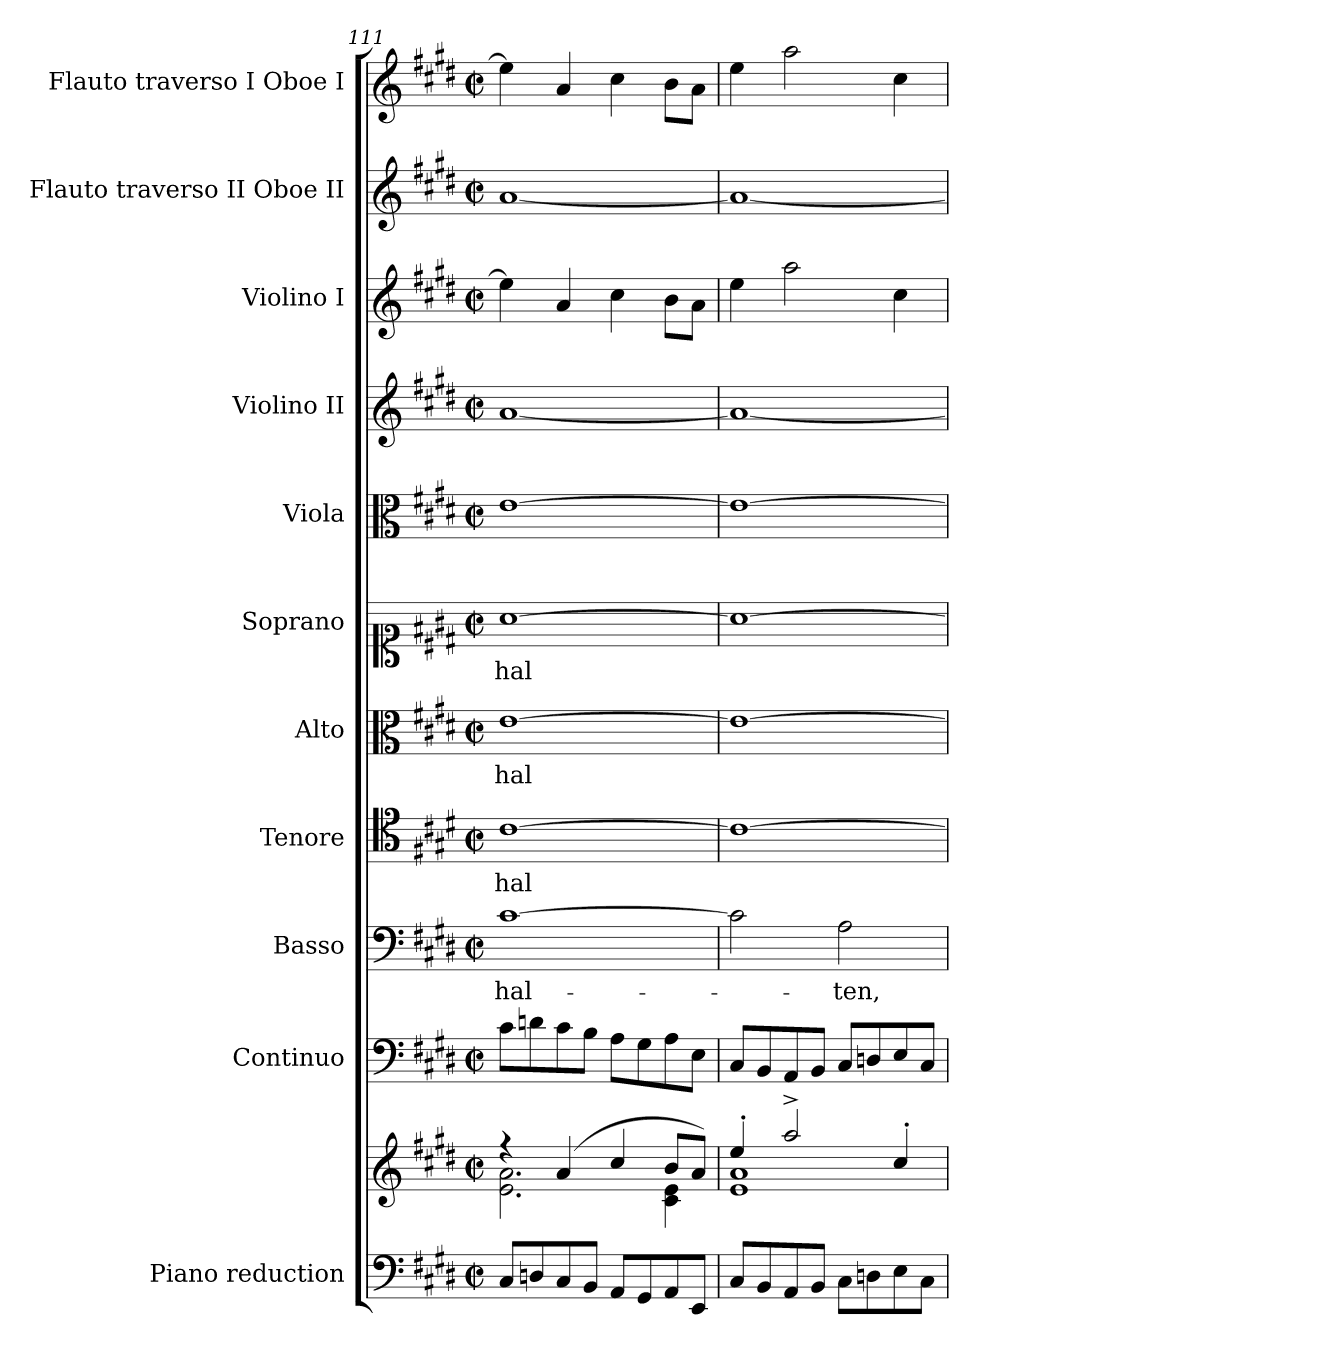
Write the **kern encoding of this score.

**kern	**kern	**kern	**kern	**text	**kern	**text	**kern	**text	**kern	**text	**kern	**kern	**kern	**kern	**kern
*part11	*part11	*part10	*part9	*part9	*part8	*part8	*part7	*part7	*part6	*part6	*part5	*part4	*part3	*part2	*part1
*staff12	*staff11	*staff10	*staff9	*staff9	*staff8	*staff8	*staff7	*staff7	*staff6	*staff6	*staff5	*staff4	*staff3	*staff2	*staff1
*I"Piano reduction	*	*I"Continuo	*I"Basso	*	*I"Tenore	*	*I"Alto	*	*I"Soprano	*	*I"Viola	*I"Violino II	*I"Violino I	*I"Flauto traverso II Oboe II	*I"Flauto traverso I Oboe I
*I'Pno	*	*	*	*	*	*	*	*	*	*	*	*	*	*I'Ob	*I'Ob
*clefF4	*clefG2	*clefF4	*clefF4	*	*clefC4	*	*clefC3	*	*clefC1	*	*clefC3	*clefG2	*clefG2	*clefG2	*clefG2
*k[f#c#g#d#]	*k[f#c#g#d#]	*k[f#c#g#d#]	*k[f#c#g#d#]	*	*k[f#c#g#d#]	*	*k[f#c#g#d#]	*	*k[f#c#g#d#]	*	*k[f#c#g#d#]	*k[f#c#g#d#]	*k[f#c#g#d#]	*k[f#c#g#d#]	*k[f#c#g#d#]
*M2/2	*M2/2	*M2/2	*M2/2	*	*M2/2	*	*M2/2	*	*M2/2	*	*M2/2	*M2/2	*M2/2	*M2/2	*M2/2
*met(c|)	*met(c|)	*met(c|)	*met(c|)	*	*met(c|)	*	*met(c|)	*	*met(c|)	*	*met(c|)	*met(c|)	*met(c|)	*met(c|)	*met(c|)
=111	=111	=111	=111	=111	=111	=111	=111	=111	=111	=111	=111	=111	=111	=111	=111
*	*^	*	*	*	*	*	*	*	*	*	*	*	*	*	*
!	!	!	!	!	!LO:LY:b	!	!LO:LY:b	!	!LO:LY:b	!	!LO:LY:b	!	!	!	!	!
8C#/L	4r	2.e\ 2.a\	8c#\L	[1c#	hal--	[1c#	hal--	[1e	hal--	[1a	hal--	[1e	[1a	4ee\]	[1a	4ee\]
8Dn/	.	.	8dn\	.	.	.	.	.	.	.	.	.	.	.	.	.
8C#/	(4a/	.	8c#\	.	.	.	.	.	.	.	.	.	.	4a/	.	4a/
8BB/J	.	.	8B\J	.	.	.	.	.	.	.	.	.	.	.	.	.
8AA/L	4cc#/	.	8A\L	.	.	.	.	.	.	.	.	.	.	4cc#\	.	4cc#\
8GG#/	.	.	8G#\	.	.	.	.	.	.	.	.	.	.	.	.	.
8AA/	8b/L	4c#\ 4e\	8A\	.	.	.	.	.	.	.	.	.	.	8b\L	.	8b\L
8EE/J	8a/J)	.	8E\J	.	.	.	.	.	.	.	.	.	.	8a\J	.	8a\J
=112	=112	=112	=112	=112	=112	=112	=112	=112	=112	=112	=112	=112	=112	=112	=112	=112
!	!	!	!	!	!	!	!LO:LY:b	!	!LO:LY:b	!	!LO:LY:b	!	!	!	!	!
8C#/L	4ee'/	1e 1a	8C#/L	2c#\]	.	1c#_	--	1e_	--	1a_	--	1e_	1a_	4ee\	1a_	4ee\
8BB/	.	.	8BB/	.	.	.	.	.	.	.	.	.	.	.	.	.
8AA/	2aa^/	.	8AA/	.	.	.	.	.	.	.	.	.	.	2aa\	.	2aa\
8BB/J	.	.	8BB/J	.	.	.	.	.	.	.	.	.	.	.	.	.
!	!	!	!	!	!LO:LY:b	!	!	!	!	!	!	!	!	!	!	!
8C#\L	.	.	8C#/L	2A\	ten,	.	.	.	.	.	.	.	.	.	.	.
8Dn\	.	.	8Dn/	.	.	.	.	.	.	.	.	.	.	.	.	.
8E\	4cc#'/	.	8E/	.	.	.	.	.	.	.	.	.	.	4cc#\	.	4cc#\
8C#\J	.	.	8C#/J	.	.	.	.	.	.	.	.	.	.	.	.	.
*	*v	*v	*	*	*	*	*	*	*	*	*	*	*	*	*	*
=	=	=	=	=	=	=	=	=	=	=	=	=	=	=	=
*-	*-	*-	*-	*-	*-	*-	*-	*-	*-	*-	*-	*-	*-	*-	*-
